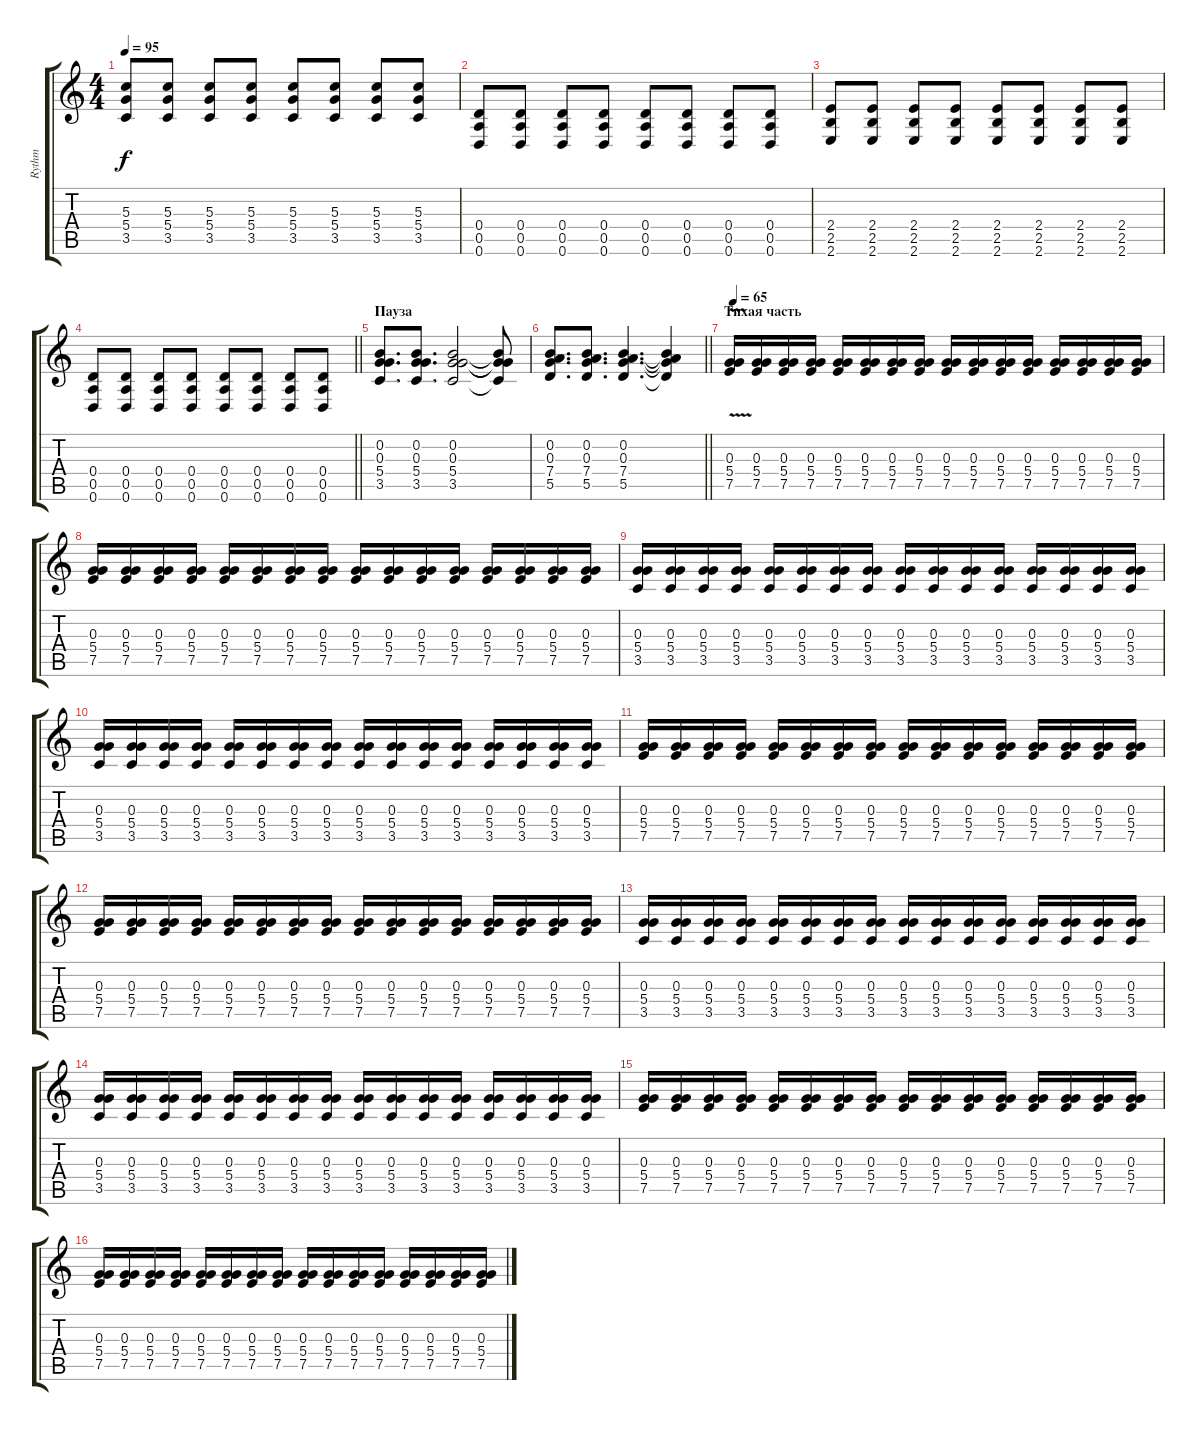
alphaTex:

\track ("Rythm" "Rythm") {instrument distortionguitar}
\staff {score tabs}
\tuning (E4 B3 G3 D3 A2 D2) {hide}
\ts (4 4)
\tempo 95
\clef g2
\ks c
(5.3 5.4 3.5).8{dy f} (5.3 5.4 3.5).8 (5.3 5.4 3.5).8 (5.3 5.4 3.5).8 (5.3 5.4 3.5).8 (5.3 5.4 3.5).8 (5.3 5.4 3.5).8 (5.3 5.4 3.5).8 |
(0.4 0.5 0.6).8 (0.4 0.5 0.6).8 (0.4 0.5 0.6).8 (0.4 0.5 0.6).8 (0.4 0.5 0.6).8 (0.4 0.5 0.6).8 (0.4 0.5 0.6).8 (0.4 0.5 0.6).8 |
(2.4 2.5 2.6).8 (2.4 2.5 2.6).8 (2.4 2.5 2.6).8 (2.4 2.5 2.6).8 (2.4 2.5 2.6).8 (2.4 2.5 2.6).8 (2.4 2.5 2.6).8 (2.4 2.5 2.6).8 |
\barLineRight lightlight
(0.4 0.5 0.6).8 (0.4 0.5 0.6).8 (0.4 0.5 0.6).8 (0.4 0.5 0.6).8 (0.4 0.5 0.6).8 (0.4 0.5 0.6).8 (0.4 0.5 0.6).8 (0.4 0.5 0.6).8 |
\section ("" "Пауза")
(0.2 0.3 5.4 3.5).8{d} (0.2 0.3 5.4 3.5).8{d} (0.2 0.3 5.4 3.5).2 (0.2{t} 0.3{t} 5.4{t} 3.5{t}).8 |
\barLineRight lightlight
(0.2 0.3 7.4 5.5).8{d} (0.2 0.3 7.4 5.5).8{d} (0.2 0.3 7.4 5.5).4{d} (0.2{t} 0.3{t} 7.4{t} 5.5{t}).4 |
\section ("" "Тихая часть")
\tempo 65
(0.3 5.4 7.5{v}).16{instrument electricguitarjazz} (0.3 5.4 7.5).16 (0.3 5.4 7.5).16 (0.3 5.4 7.5).16 (0.3 5.4 7.5).16 (0.3 5.4 7.5).16 (0.3 5.4 7.5).16 (0.3 5.4 7.5).16 (0.3 5.4 7.5).16 (0.3 5.4 7.5).16 (0.3 5.4 7.5).16 (0.3 5.4 7.5).16 (0.3 5.4 7.5).16 (0.3 5.4 7.5).16 (0.3 5.4 7.5).16 (0.3 5.4 7.5).16 |
(0.3 5.4 7.5).16 (0.3 5.4 7.5).16 (0.3 5.4 7.5).16 (0.3 5.4 7.5).16 (0.3 5.4 7.5).16 (0.3 5.4 7.5).16 (0.3 5.4 7.5).16 (0.3 5.4 7.5).16 (0.3 5.4 7.5).16 (0.3 5.4 7.5).16 (0.3 5.4 7.5).16 (0.3 5.4 7.5).16 (0.3 5.4 7.5).16 (0.3 5.4 7.5).16 (0.3 5.4 7.5).16 (0.3 5.4 7.5).16 |
(0.3 5.4 3.5).16 (0.3 5.4 3.5).16 (0.3 5.4 3.5).16 (0.3 5.4 3.5).16 (0.3 5.4 3.5).16 (0.3 5.4 3.5).16 (0.3 5.4 3.5).16 (0.3 5.4 3.5).16 (0.3 5.4 3.5).16 (0.3 5.4 3.5).16 (0.3 5.4 3.5).16 (0.3 5.4 3.5).16 (0.3 5.4 3.5).16 (0.3 5.4 3.5).16 (0.3 5.4 3.5).16 (0.3 5.4 3.5).16 |
(0.3 5.4 3.5).16 (0.3 5.4 3.5).16 (0.3 5.4 3.5).16 (0.3 5.4 3.5).16 (0.3 5.4 3.5).16 (0.3 5.4 3.5).16 (0.3 5.4 3.5).16 (0.3 5.4 3.5).16 (0.3 5.4 3.5).16 (0.3 5.4 3.5).16 (0.3 5.4 3.5).16 (0.3 5.4 3.5).16 (0.3 5.4 3.5).16 (0.3 5.4 3.5).16 (0.3 5.4 3.5).16 (0.3 5.4 3.5).16 |
(0.3 5.4 7.5).16 (0.3 5.4 7.5).16 (0.3 5.4 7.5).16 (0.3 5.4 7.5).16 (0.3 5.4 7.5).16 (0.3 5.4 7.5).16 (0.3 5.4 7.5).16 (0.3 5.4 7.5).16 (0.3 5.4 7.5).16 (0.3 5.4 7.5).16 (0.3 5.4 7.5).16 (0.3 5.4 7.5).16 (0.3 5.4 7.5).16 (0.3 5.4 7.5).16 (0.3 5.4 7.5).16 (0.3 5.4 7.5).16 |
(0.3 5.4 7.5).16 (0.3 5.4 7.5).16 (0.3 5.4 7.5).16 (0.3 5.4 7.5).16 (0.3 5.4 7.5).16 (0.3 5.4 7.5).16 (0.3 5.4 7.5).16 (0.3 5.4 7.5).16 (0.3 5.4 7.5).16 (0.3 5.4 7.5).16 (0.3 5.4 7.5).16 (0.3 5.4 7.5).16 (0.3 5.4 7.5).16 (0.3 5.4 7.5).16 (0.3 5.4 7.5).16 (0.3 5.4 7.5).16 |
(0.3 5.4 3.5).16 (0.3 5.4 3.5).16 (0.3 5.4 3.5).16 (0.3 5.4 3.5).16 (0.3 5.4 3.5).16 (0.3 5.4 3.5).16 (0.3 5.4 3.5).16 (0.3 5.4 3.5).16 (0.3 5.4 3.5).16 (0.3 5.4 3.5).16 (0.3 5.4 3.5).16 (0.3 5.4 3.5).16 (0.3 5.4 3.5).16 (0.3 5.4 3.5).16 (0.3 5.4 3.5).16 (0.3 5.4 3.5).16 |
(0.3 5.4 3.5).16 (0.3 5.4 3.5).16 (0.3 5.4 3.5).16 (0.3 5.4 3.5).16 (0.3 5.4 3.5).16 (0.3 5.4 3.5).16 (0.3 5.4 3.5).16 (0.3 5.4 3.5).16 (0.3 5.4 3.5).16 (0.3 5.4 3.5).16 (0.3 5.4 3.5).16 (0.3 5.4 3.5).16 (0.3 5.4 3.5).16 (0.3 5.4 3.5).16 (0.3 5.4 3.5).16 (0.3 5.4 3.5).16 |
(0.3 5.4 7.5).16 (0.3 5.4 7.5).16 (0.3 5.4 7.5).16 (0.3 5.4 7.5).16 (0.3 5.4 7.5).16 (0.3 5.4 7.5).16 (0.3 5.4 7.5).16 (0.3 5.4 7.5).16 (0.3 5.4 7.5).16 (0.3 5.4 7.5).16 (0.3 5.4 7.5).16 (0.3 5.4 7.5).16 (0.3 5.4 7.5).16 (0.3 5.4 7.5).16 (0.3 5.4 7.5).16 (0.3 5.4 7.5).16 |
(0.3 5.4 7.5).16 (0.3 5.4 7.5).16 (0.3 5.4 7.5).16 (0.3 5.4 7.5).16 (0.3 5.4 7.5).16 (0.3 5.4 7.5).16 (0.3 5.4 7.5).16 (0.3 5.4 7.5).16 (0.3 5.4 7.5).16 (0.3 5.4 7.5).16 (0.3 5.4 7.5).16 (0.3 5.4 7.5).16 (0.3 5.4 7.5).16 (0.3 5.4 7.5).16 (0.3 5.4 7.5).16 (0.3 5.4 7.5).16
